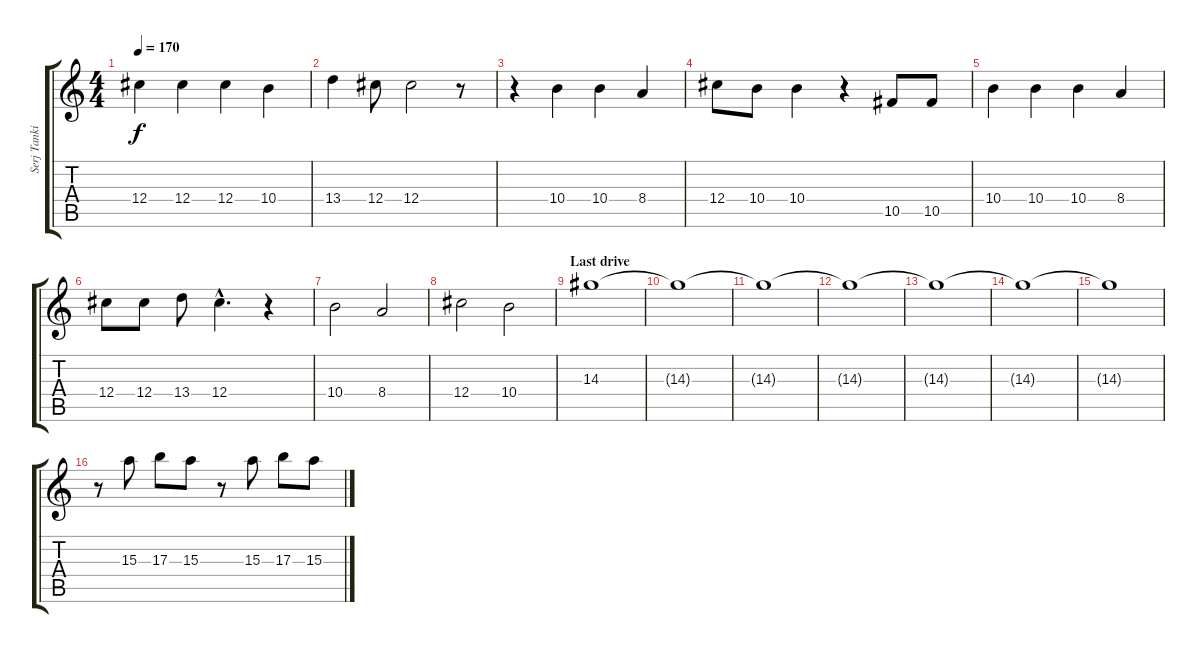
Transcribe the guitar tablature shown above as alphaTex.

\track ("Serj Tankian-voice" "Serj Tanki") {instrument acousticguitarsteel}
\staff {score tabs}
\tuning (Eb4 Bb3 Gb3 Db3 Ab2 Db2) {hide}
\ts (4 4)
\tempo 170
\clef g2
\ks c
12.4.4{dy f} 12.4.4 12.4.4 10.4.4 |
13.4.4 12.4.8 12.4.2 r.8 |
r.4 10.4.4 10.4.4 8.4.4 |
12.4.8 10.4.8 10.4.4 r.4 10.5.8 10.5.8 |
10.4.4 10.4.4 10.4.4 8.4.4 |
12.4.8 12.4.8 13.4.8 12.4{hac}.4{d} r.4 |
10.4.2 8.4.2 |
12.4.2 10.4.2 |
\section ("" "Last drive")
14.3.1{instrument distortionguitar} |
14.3{t}.1 |
14.3{t}.1 |
14.3{t}.1 |
14.3{t}.1 |
14.3{t}.1 |
14.3{t}.1 |
r.8 15.3.8{instrument harpsichord} 17.3.8 15.3.8 r.8 15.3.8 17.3.8 15.3.8
